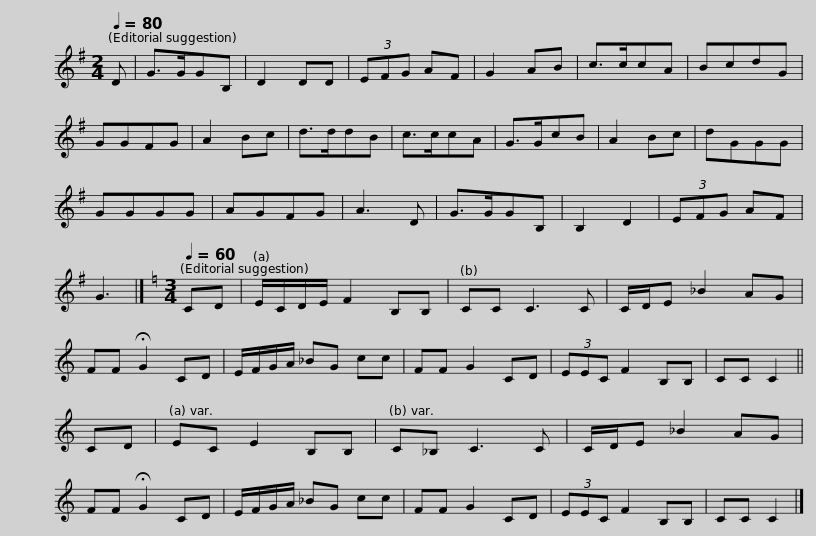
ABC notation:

X:1
L:1/8
Q:1/4=80
M:2/4
I:linebreak $
K:G
V:1 treble
V:1
 D | G>GGB, | D2 DD | (3EFG AF | G2 AB | %5
 c>ccA | BcdG |$ GGFG | A2 Bc | d>ddB | %10
 c>ccA | G>GcB | A2 Bc | dGGG |$ GGGG | %15
 AGFG | A3 D | G>GGB, | B,2 D2 | (3EFG AF | %20
 G3 |][K:C][M:3/4][Q:1/4=60] CD | E/C/D/E/ F2 B,B, | CC C3 C |$ C/D/E _B2 AG | %25
 FF !fermata!G2 CD |$ E/F/G/A/ _BG cc | FF G2 CD | (3EEC F2 B,B, | CC C2 ||$ %30
 CD | EC E2 B,B, | C_B, C3 C | C/D/E _B2 AG | FF !fermata!G2 CD |$ %35
 E/F/G/A/ _BG cc | FF G2 CD | (3EEC F2 B,B, | CC C2 |] %39
